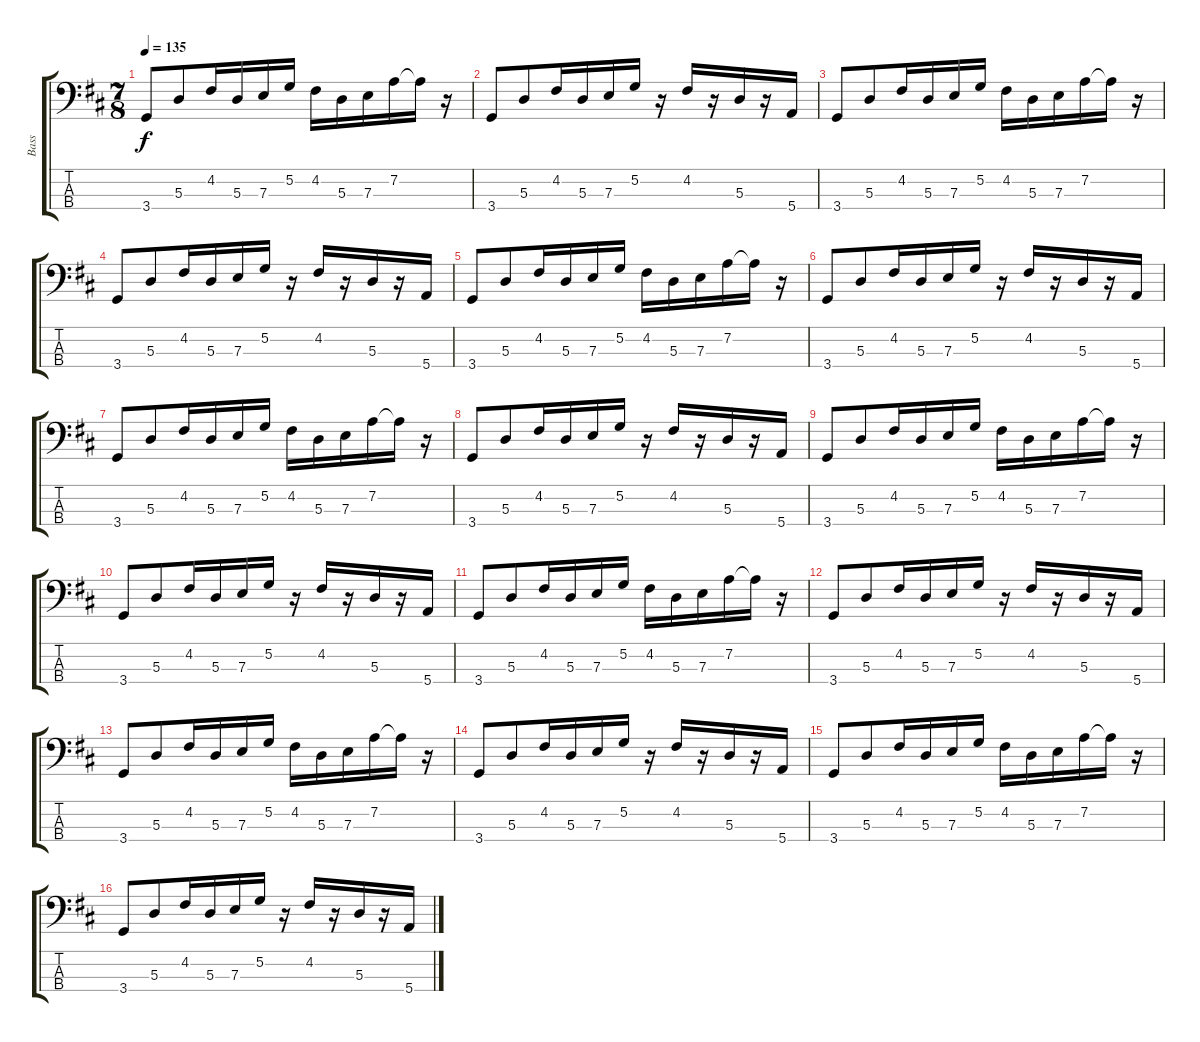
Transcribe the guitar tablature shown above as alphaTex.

\track ("Bass" "Bass") {instrument electricbassfinger}
\staff {score tabs}
\tuning (G2 D2 A1 E1) {hide}
\ts (7 8)
\tempo 135
\clef f4
\ks d
3.4.8{dy f} 5.3.8 4.2.16 5.3.16 7.3.16 5.2.16 4.2.16 5.3.16 7.3.16 7.2.16 7.2{t}.16 r.16 |
3.4.8 5.3.8 4.2.16 5.3.16 7.3.16 5.2.16 r.16 4.2.16 r.16 5.3.16 r.16 5.4.16 |
3.4.8 5.3.8 4.2.16 5.3.16 7.3.16 5.2.16 4.2.16 5.3.16 7.3.16 7.2.16 7.2{t}.16 r.16 |
3.4.8 5.3.8 4.2.16 5.3.16 7.3.16 5.2.16 r.16 4.2.16 r.16 5.3.16 r.16 5.4.16 |
3.4.8 5.3.8 4.2.16 5.3.16 7.3.16 5.2.16 4.2.16 5.3.16 7.3.16 7.2.16 7.2{t}.16 r.16 |
3.4.8 5.3.8 4.2.16 5.3.16 7.3.16 5.2.16 r.16 4.2.16 r.16 5.3.16 r.16 5.4.16 |
3.4.8 5.3.8 4.2.16 5.3.16 7.3.16 5.2.16 4.2.16 5.3.16 7.3.16 7.2.16 7.2{t}.16 r.16 |
3.4.8 5.3.8 4.2.16 5.3.16 7.3.16 5.2.16 r.16 4.2.16 r.16 5.3.16 r.16 5.4.16 |
3.4.8 5.3.8 4.2.16 5.3.16 7.3.16 5.2.16 4.2.16 5.3.16 7.3.16 7.2.16 7.2{t}.16 r.16 |
3.4.8 5.3.8 4.2.16 5.3.16 7.3.16 5.2.16 r.16 4.2.16 r.16 5.3.16 r.16 5.4.16 |
3.4.8 5.3.8 4.2.16 5.3.16 7.3.16 5.2.16 4.2.16 5.3.16 7.3.16 7.2.16 7.2{t}.16 r.16 |
3.4.8 5.3.8 4.2.16 5.3.16 7.3.16 5.2.16 r.16 4.2.16 r.16 5.3.16 r.16 5.4.16 |
3.4.8 5.3.8 4.2.16 5.3.16 7.3.16 5.2.16 4.2.16 5.3.16 7.3.16 7.2.16 7.2{t}.16 r.16 |
3.4.8 5.3.8 4.2.16 5.3.16 7.3.16 5.2.16 r.16 4.2.16 r.16 5.3.16 r.16 5.4.16 |
3.4.8 5.3.8 4.2.16 5.3.16 7.3.16 5.2.16 4.2.16 5.3.16 7.3.16 7.2.16 7.2{t}.16 r.16 |
3.4.8 5.3.8 4.2.16 5.3.16 7.3.16 5.2.16 r.16 4.2.16 r.16 5.3.16 r.16 5.4.16
